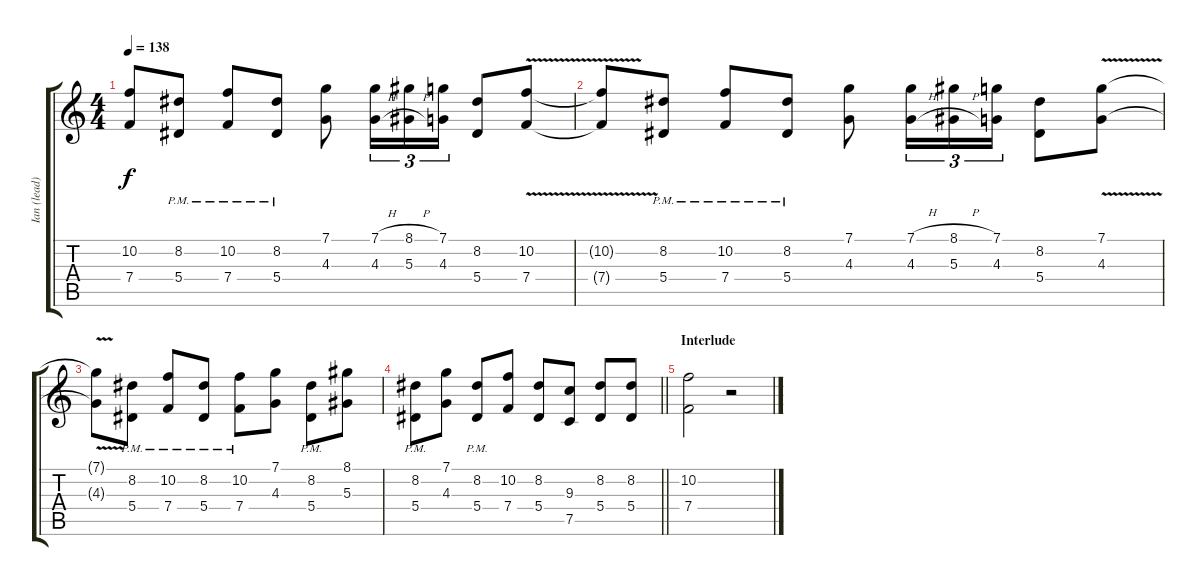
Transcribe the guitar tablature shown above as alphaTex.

\track ("Ian (lead)" "Ian (lead)") {instrument distortionguitar}
\staff {score tabs}
\tuning (C4 G3 Eb3 Bb2 F2 C2) {hide}
\ts (4 4)
\tempo 138
\clef g2
\ks c
(10.2{t} 7.4{t}).8{dy f} (8.2{pm} 5.4{pm}).8 (10.2{pm} 7.4{pm}).8 (8.2{pm} 5.4{pm}).8 (7.1 4.3).8 (7.1{h} 4.3{h}).16{tu (3 2)} (8.1{h} 5.3{h}).16{tu (3 2)} (7.1 4.3).16{tu (3 2)} (8.2 5.4).8 (10.2{v} 7.4{v}).8 |
(10.2{t} 7.4{t}).8 (8.2{pm} 5.4{pm}).8 (10.2{pm} 7.4{pm}).8 (8.2{pm} 5.4{pm}).8 (7.1 4.3).8 (7.1{h} 4.3{h}).16{tu (3 2)} (8.1{h} 5.3{h}).16{tu (3 2)} (7.1 4.3).16{tu (3 2)} (8.2 5.4).8 (7.1{v} 4.3{v}).8 |
(7.1{t} 4.3{t}).8 (8.2{pm} 5.4{pm}).8 (10.2{pm} 7.4{pm}).8 (8.2{pm} 5.4{pm}).8 (10.2{pm} 7.4{pm}).8 (7.1 4.3).8 (8.2{pm} 5.4{pm}).8 (8.1 5.3).8 |
\barLineRight lightlight
(8.2{pm} 5.4{pm}).8 (7.1 4.3).8 (8.2{pm} 5.4{pm}).8 (10.2 7.4).8 (8.2 5.4).8 (9.3 7.5).8 (8.2 5.4).8 (8.2 5.4).8 |
\section ("" "Interlude")
(10.2 7.4).2 r.2
